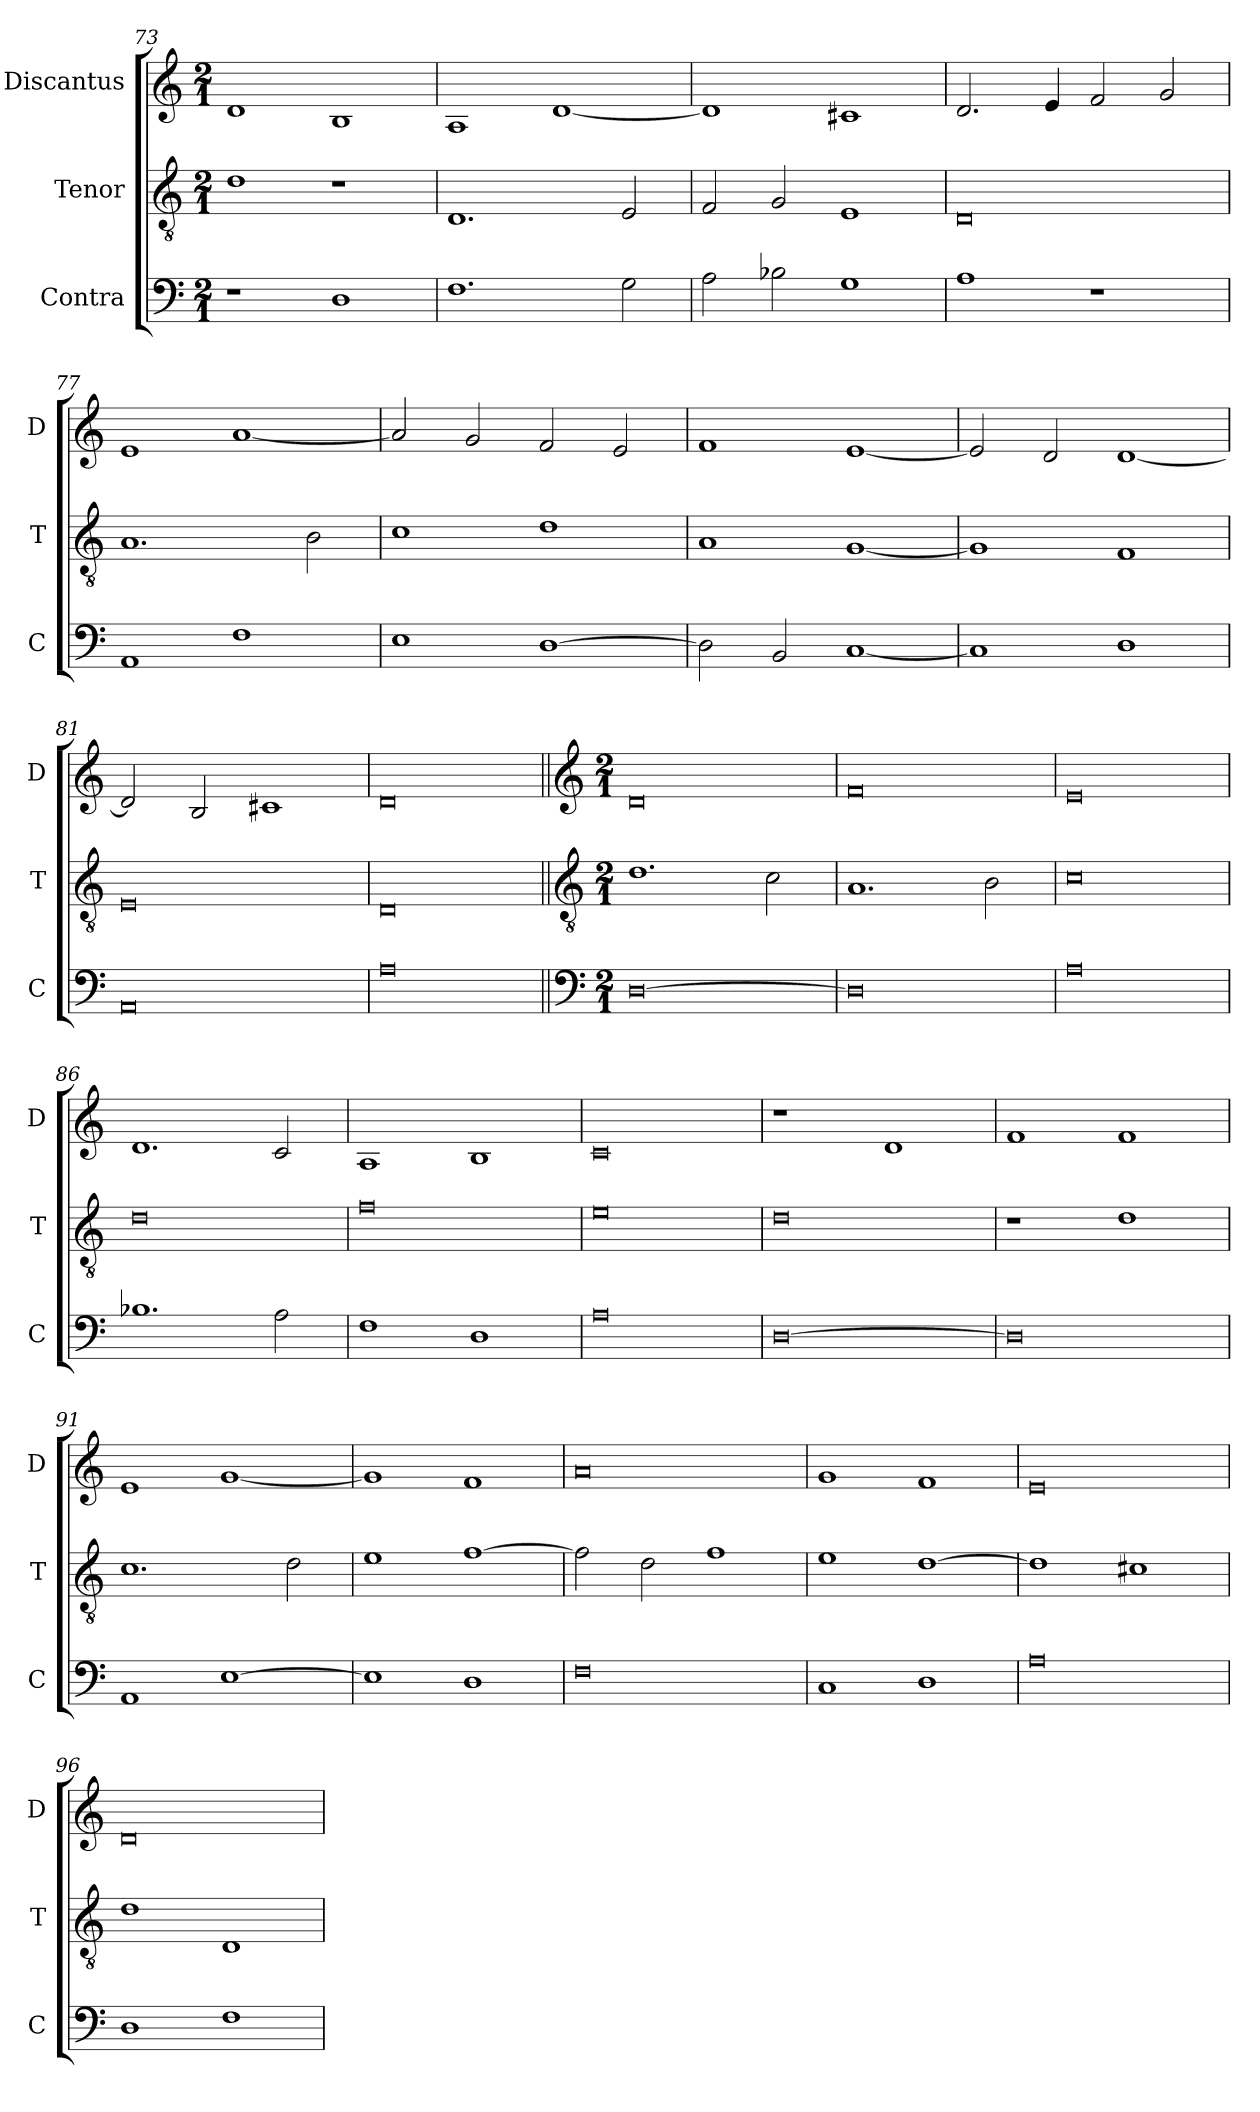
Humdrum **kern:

**kern	**kern	**kern
*part3	*part2	*part1
*staff3	*staff2	*staff1
*I"Contra	*I"Tenor	*I"Discantus
*I'C	*I'T	*I'D
*clefF4	*clefGv2	*clefG2
*k[]	*k[]	*k[]
*M2/1	*M2/1	*M2/1
=73	=73	=73
1r	1d	1d
1D	1r	1B
=74	=74	=74
1.F	1.D	1A
.	.	[1d
2G\	2E/	.
=75	=75	=75
2A\	2F/	1d]
2B-X\	2G/	.
1G	1E	1c#X
=76	=76	=76
1A	0D	2.d/
.	.	4e/
1r	.	2f/
.	.	2g/
=77	=77	=77
1AA	1.A	1e
1F	.	[1a
.	2B\	.
=78	=78	=78
1E	1c	2a/]
.	.	2g/
[1D	1d	2f/
.	.	2e/
=79	=79	=79
2D\]	1A	1f
2BB/	.	.
[1C	[1G	[1e
=80	=80	=80
1C]	1G]	2e/]
.	.	2d/
1D	1F	[1d
=81	=81	=81
0AA	0E	2d/]
.	.	2B/
.	.	1c#X
=82	=82	=82
0A	0D	0d
!!LO:LB:g=z
=83||	=83||	=83||
*clefF4	*clefGv2	*clefG2
*k[]	*k[]	*k[]
*M2/1	*M2/1	*M2/1
[0D	1.d	0d
.	2c\	.
=84	=84	=84
0D]	1.A	0f
.	2B\	.
=85	=85	=85
0A	0c	0e
=86	=86	=86
1.B-X	0d	1.d
2A\	.	2c/
=87	=87	=87
1F	0f	1A
1D	.	1B
=88	=88	=88
0A	0e	0c
=89	=89	=89
[0D	0d	1r
.	.	1d
=90	=90	=90
0D]	1r	1f
.	1d	1f
=91	=91	=91
1AA	1.c	1e
[1E	.	[1g
.	2d\	.
=92	=92	=92
1E]	1e	1g]
1D	[1f	1f
=93	=93	=93
0F	2f\]	0a
.	2d\	.
.	1f	.
=94	=94	=94
1C	1e	1g
1D	[1d	1f
=95	=95	=95
0A	1d]	0e
.	1c#X	.
=96	=96	=96
1D	1d	0d
1F	1D	.
=	=	=
*-	*-	*-
